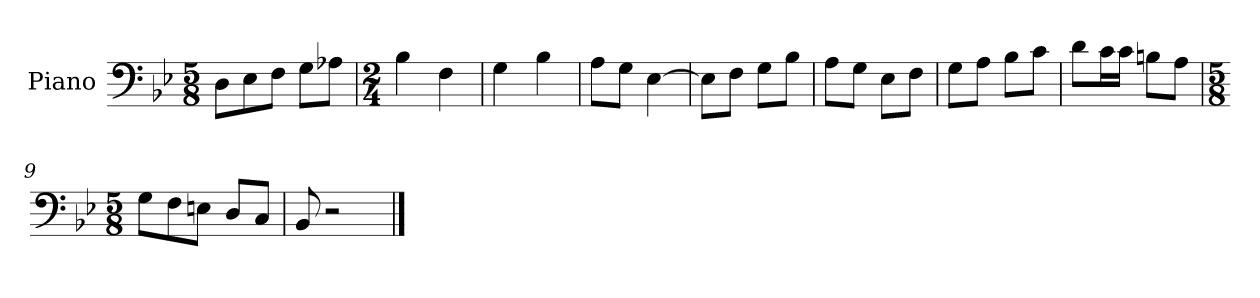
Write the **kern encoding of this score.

**kern
*part1
*staff1
*I"Piano
*I'Pno
*clefF4
*k[b-e-]
*B-:
*M5/8
=1
8D\L
8E-\
8F\J
8G\L
8A-X\J
=2
*M2/4
4B-\
4F\
=3
4G\
4B-\
=4
8A\L
8G\J
[4E-\
=5
8E-\L]
8F\J
8G\L
8B-\J
=6
8A\L
8G\J
8E-\L
8F\J
=7
8G\L
8A\J
8B-\L
8c\J
=8
8d\L
16c\L
16c\JJ
8Bn\L
8A\J
=9
*M5/8
8G\L
8F\
8En\J
8D/L
8C/J
=10
8BB-/
2r
==
*-
